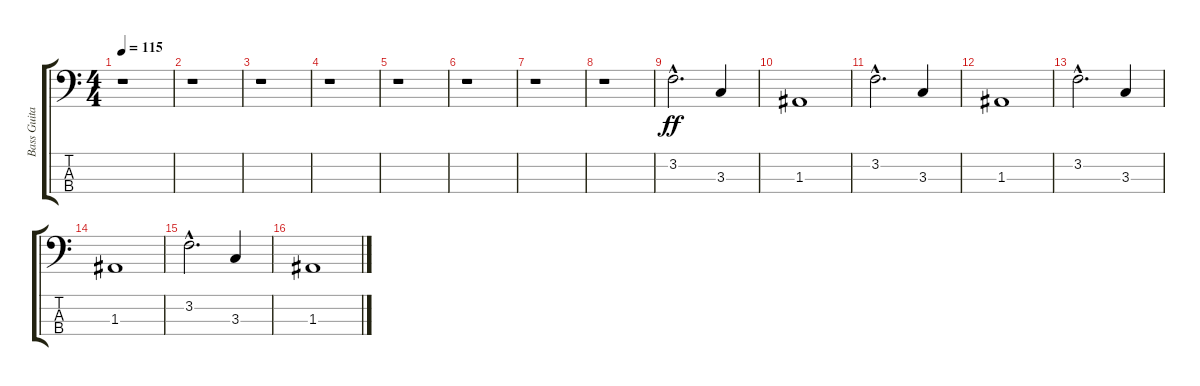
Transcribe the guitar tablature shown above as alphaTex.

\track ("Bass Guitar II" "Bass Guita") {instrument fretlessbass}
\staff {score tabs}
\tuning (G2 D2 A1 E1) {hide}
\ts (4 4)
\tempo 115
\clef f4
\ks c
r.1{dy ff} |
r.1 |
r.1 |
r.1 |
r.1 |
r.1 |
r.1 |
r.1 |
3.2{hac}.2{d} 3.3.4 |
1.3.1 |
3.2{hac}.2{d} 3.3.4 |
1.3.1 |
3.2{hac}.2{d} 3.3.4 |
1.3.1 |
3.2{hac}.2{d} 3.3.4 |
1.3.1
